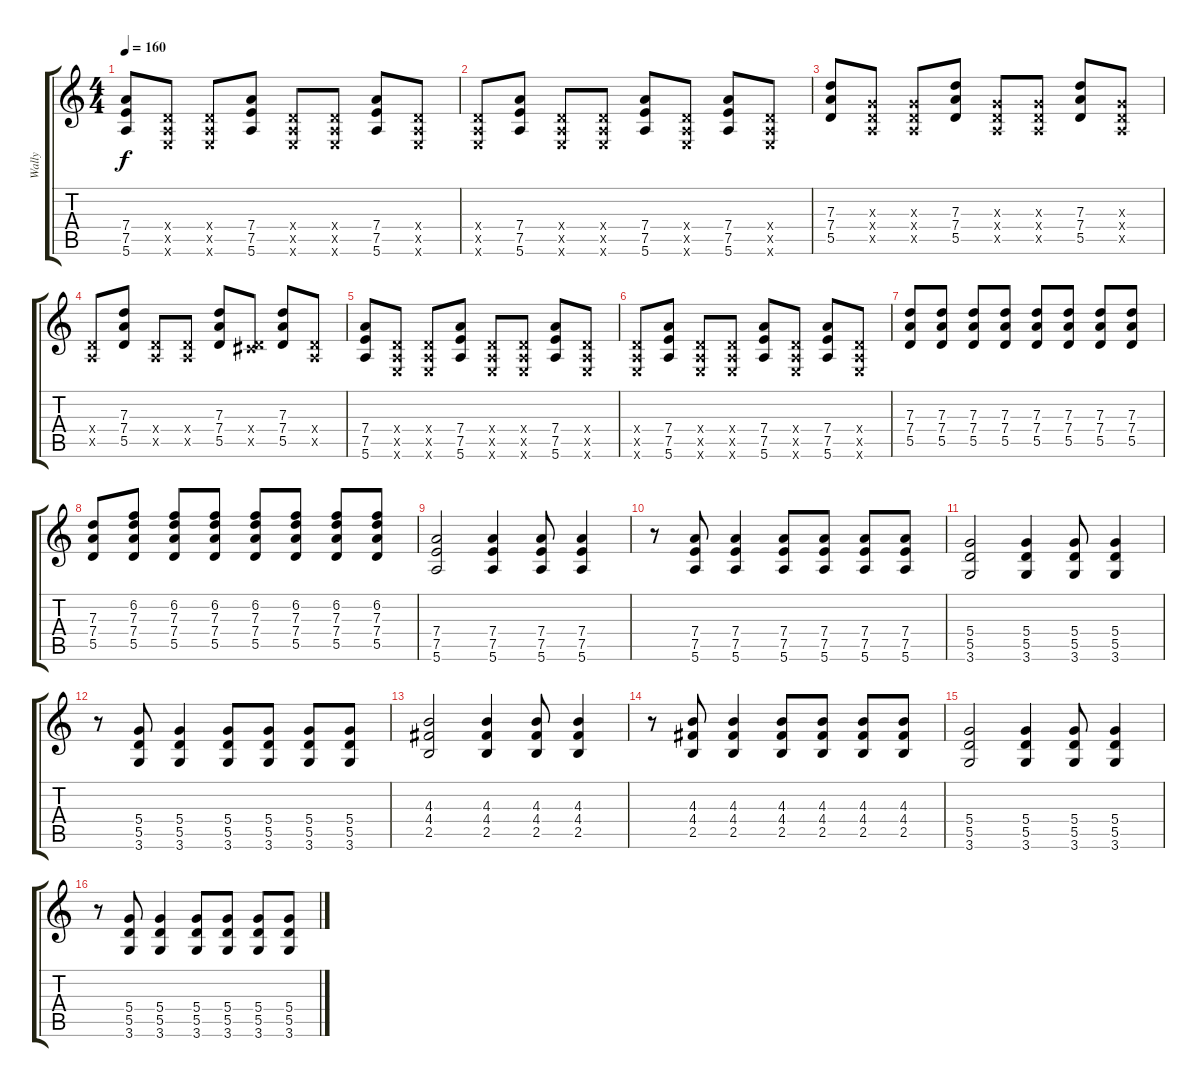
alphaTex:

\track ("Wally" "Wally") {instrument distortionguitar}
\staff {score tabs}
\tuning (E4 B3 G3 D3 A2 E2) {hide}
\ts (4 4)
\tempo 160
\clef g2
\ks c
(7.4 7.5 5.6).8{dy f} (0.4{x} 0.5{x} 0.6{x}).8 (0.4{x} 0.5{x} 0.6{x}).8 (7.4 7.5 5.6).8 (0.4{x} 0.5{x} 0.6{x}).8 (0.4{x} 0.5{x} 0.6{x}).8 (7.4 7.5 5.6).8 (0.4{x} 0.5{x} 0.6{x}).8 |
(0.4{x} 0.5{x} 0.6{x}).8 (7.4 7.5 5.6).8 (0.4{x} 0.5{x} 0.6{x}).8 (0.4{x} 0.5{x} 0.6{x}).8 (7.4 7.5 5.6).8 (0.4{x} 0.5{x} 0.6{x}).8 (7.4 7.5 5.6).8 (0.4{x} 0.5{x} 0.6{x}).8 |
(7.3 7.4 5.5).8 (0.3{x} 0.4{x} 0.5{x}).8 (0.3{x} 0.4{x} 0.5{x}).8 (7.3 7.4 5.5).8 (0.3{x} 0.4{x} 0.5{x}).8 (0.3{x} 0.4{x} 0.5{x}).8 (7.3 7.4 5.5).8 (0.3{x} 0.4{x} 0.5{x}).8 |
(0.4{x} 0.5{x}).8 (7.3 7.4 5.5).8 (0.4{x} 0.5{x}).8 (0.4{x} 0.5{x}).8 (7.3 7.4 5.5).8 (0.4{x} 4.5{x}).8 (7.3 7.4 5.5).8 (0.4{x} 0.5{x}).8 |
(7.4 7.5 5.6).8 (0.4{x} 0.5{x} 0.6{x}).8 (0.4{x} 0.5{x} 0.6{x}).8 (7.4 7.5 5.6).8 (0.4{x} 0.5{x} 0.6{x}).8 (0.4{x} 0.5{x} 0.6{x}).8 (7.4 7.5 5.6).8 (0.4{x} 0.5{x} 0.6{x}).8 |
(0.4{x} 0.5{x} 0.6{x}).8 (7.4 7.5 5.6).8 (0.4{x} 0.5{x} 0.6{x}).8 (0.4{x} 0.5{x} 0.6{x}).8 (7.4 7.5 5.6).8 (0.4{x} 0.5{x} 0.6{x}).8 (7.4 7.5 5.6).8 (0.4{x} 0.5{x} 0.6{x}).8 |
(7.3 7.4 5.5).8 (7.3 7.4 5.5).8 (7.3 7.4 5.5).8 (7.3 7.4 5.5).8 (7.3 7.4 5.5).8 (7.3 7.4 5.5).8 (7.3 7.4 5.5).8 (7.3 7.4 5.5).8 |
(7.3 7.4 5.5).8 (6.2 7.3 7.4 5.5).8 (6.2 7.3 7.4 5.5).8 (6.2 7.3 7.4 5.5).8 (6.2 7.3 7.4 5.5).8 (6.2 7.3 7.4 5.5).8 (6.2 7.3 7.4 5.5).8 (6.2 7.3 7.4 5.5).8 |
(7.4 7.5 5.6).2 (7.4 7.5 5.6).4 (7.4 7.5 5.6).8 (7.4 7.5 5.6).4 |
r.8 (7.4 7.5 5.6).8 (7.4 7.5 5.6).4 (7.4 7.5 5.6).8 (7.4 7.5 5.6).8 (7.4 7.5 5.6).8 (7.4 7.5 5.6).8 |
(5.4 5.5 3.6).2 (5.4 5.5 3.6).4 (5.4 5.5 3.6).8 (5.4 5.5 3.6).4 |
r.8 (5.4 5.5 3.6).8 (5.4 5.5 3.6).4 (5.4 5.5 3.6).8 (5.4 5.5 3.6).8 (5.4 5.5 3.6).8 (5.4 5.5 3.6).8 |
(4.3 4.4 2.5).2 (4.3 4.4 2.5).4 (4.3 4.4 2.5).8 (4.3 4.4 2.5).4 |
r.8 (4.3 4.4 2.5).8 (4.3 4.4 2.5).4 (4.3 4.4 2.5).8 (4.3 4.4 2.5).8 (4.3 4.4 2.5).8 (4.3 4.4 2.5).8 |
(5.4 5.5 3.6).2 (5.4 5.5 3.6).4 (5.4 5.5 3.6).8 (5.4 5.5 3.6).4 |
r.8 (5.4 5.5 3.6).8 (5.4 5.5 3.6).4 (5.4 5.5 3.6).8 (5.4 5.5 3.6).8 (5.4 5.5 3.6).8 (5.4 5.5 3.6).8
